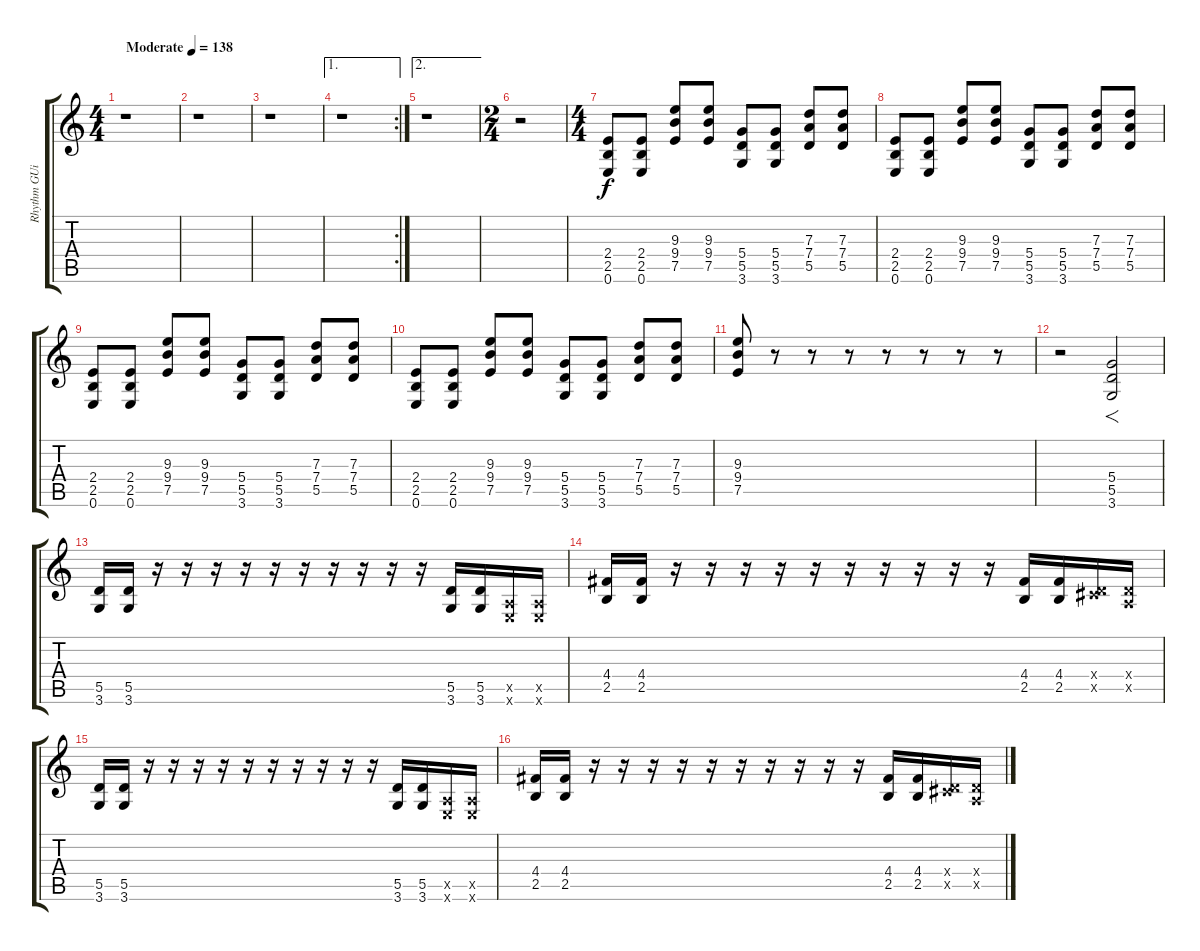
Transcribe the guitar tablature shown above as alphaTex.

\track ("Rhythm GUitar" "Rhythm GUi") {instrument distortionguitar}
\staff {score tabs}
\tuning (E4 B3 G3 D3 A2 E2) {hide}
\ts (4 4)
\tempo (138 "Moderate")
\clef g2
\ks c
r.1{dy f instrument distortionguitar} |
r.1 |
r.1 |
\ae 1
\rc 2
r.1 |
\ae 2
r.1 |
\ts (2 4)
r.2 |
\ts (4 4)
(2.4 2.5 0.6).8 (2.4 2.5 0.6).8 (9.3 9.4 7.5).8 (9.3 9.4 7.5).8 (5.4 5.5 3.6).8 (5.4 5.5 3.6).8 (7.3 7.4 5.5).8 (7.3 7.4 5.5).8 |
(2.4 2.5 0.6).8 (2.4 2.5 0.6).8 (9.3 9.4 7.5).8 (9.3 9.4 7.5).8 (5.4 5.5 3.6).8 (5.4 5.5 3.6).8 (7.3 7.4 5.5).8 (7.3 7.4 5.5).8 |
(2.4 2.5 0.6).8 (2.4 2.5 0.6).8 (9.3 9.4 7.5).8 (9.3 9.4 7.5).8 (5.4 5.5 3.6).8 (5.4 5.5 3.6).8 (7.3 7.4 5.5).8 (7.3 7.4 5.5).8 |
(2.4 2.5 0.6).8 (2.4 2.5 0.6).8 (9.3 9.4 7.5).8 (9.3 9.4 7.5).8 (5.4 5.5 3.6).8 (5.4 5.5 3.6).8 (7.3 7.4 5.5).8 (7.3 7.4 5.5).8 |
(9.3 9.4 7.5).8 r.8 r.8 r.8 r.8 r.8 r.8 r.8 |
r.2 (5.4 5.5 3.6).2{f} |
(5.5 3.6).16 (5.5 3.6).16 r.16 r.16 r.16 r.16 r.16 r.16 r.16 r.16 r.16 r.16 (5.5 3.6).16 (5.5 3.6).16 (0.5{x} 0.6{x}).16 (0.5{x} 0.6{x}).16 |
(4.4 2.5).16 (4.4 2.5).16 r.16 r.16 r.16 r.16 r.16 r.16 r.16 r.16 r.16 r.16 (4.4 2.5).16 (4.4 2.5).16 (0.4{x} 4.5{x}).16 (0.4{x} 0.5{x}).16 |
(5.5 3.6).16 (5.5 3.6).16 r.16 r.16 r.16 r.16 r.16 r.16 r.16 r.16 r.16 r.16 (5.5 3.6).16 (5.5 3.6).16 (0.5{x} 0.6{x}).16 (0.5{x} 0.6{x}).16 |
(4.4 2.5).16 (4.4 2.5).16 r.16 r.16 r.16 r.16 r.16 r.16 r.16 r.16 r.16 r.16 (4.4 2.5).16 (4.4 2.5).16 (0.4{x} 4.5{x}).16 (0.4{x} 0.5{x}).16
